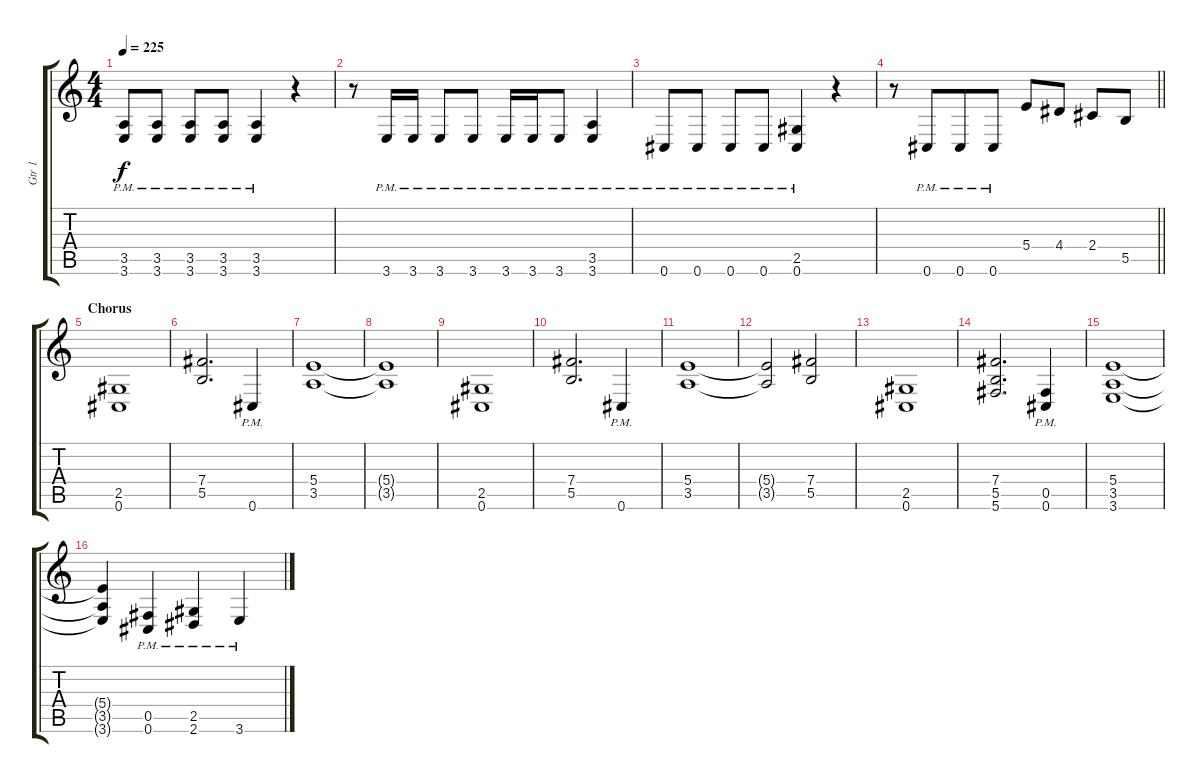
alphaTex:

\track ("Gtr 1" "Gtr 1") {instrument distortionguitar}
\staff {score tabs}
\tuning (Db4 Ab3 E3 B2 Gb2 Db2) {hide}
\ts (4 4)
\tempo 225
\clef g2
\ks c
(3.5{pm} 3.6{pm}).8{dy f} (3.5{pm} 3.6{pm}).8 (3.5{pm} 3.6{pm}).8 (3.5{pm} 3.6{pm}).8 (3.5{pm} 3.6{pm}).4 r.4 |
r.8 3.6{pm}.16 3.6{pm}.16 3.6{pm}.8 3.6{pm}.8 3.6{pm}.16 3.6{pm}.16 3.6{pm}.8 (3.5{pm} 3.6{pm}).4 |
0.6{pm}.8 0.6{pm}.8 0.6{pm}.8 0.6{pm}.8 (2.5{pm} 0.6{pm}).4 r.4 |
\barLineRight lightlight
r.8 0.6{pm}.8{beam merge} 0.6{pm}.8 0.6{pm}.8 5.4.8 4.4.8 2.4.8 5.5.8 |
\section ("" "Chorus")
(2.5 0.6).1 |
(7.4 5.5).2{d} 0.6{pm}.4 |
(5.4 3.5).1 |
(5.4{t} 3.5{t}).1 |
(2.5 0.6).1 |
(7.4 5.5).2{d} 0.6{pm}.4 |
(5.4 3.5).1 |
(5.4{t} 3.5{t}).2 (7.4 5.5).2 |
(2.5 0.6).1 |
(7.4 5.5 5.6).2{d} (0.5{pm} 0.6{pm}).4 |
(5.4 3.5 3.6).1 |
(5.4{t} 3.5{t} 3.6{t}).4 (0.5{pm} 0.6{pm}).4 (2.5{pm} 2.6{pm}).4 3.6{pm}.4
